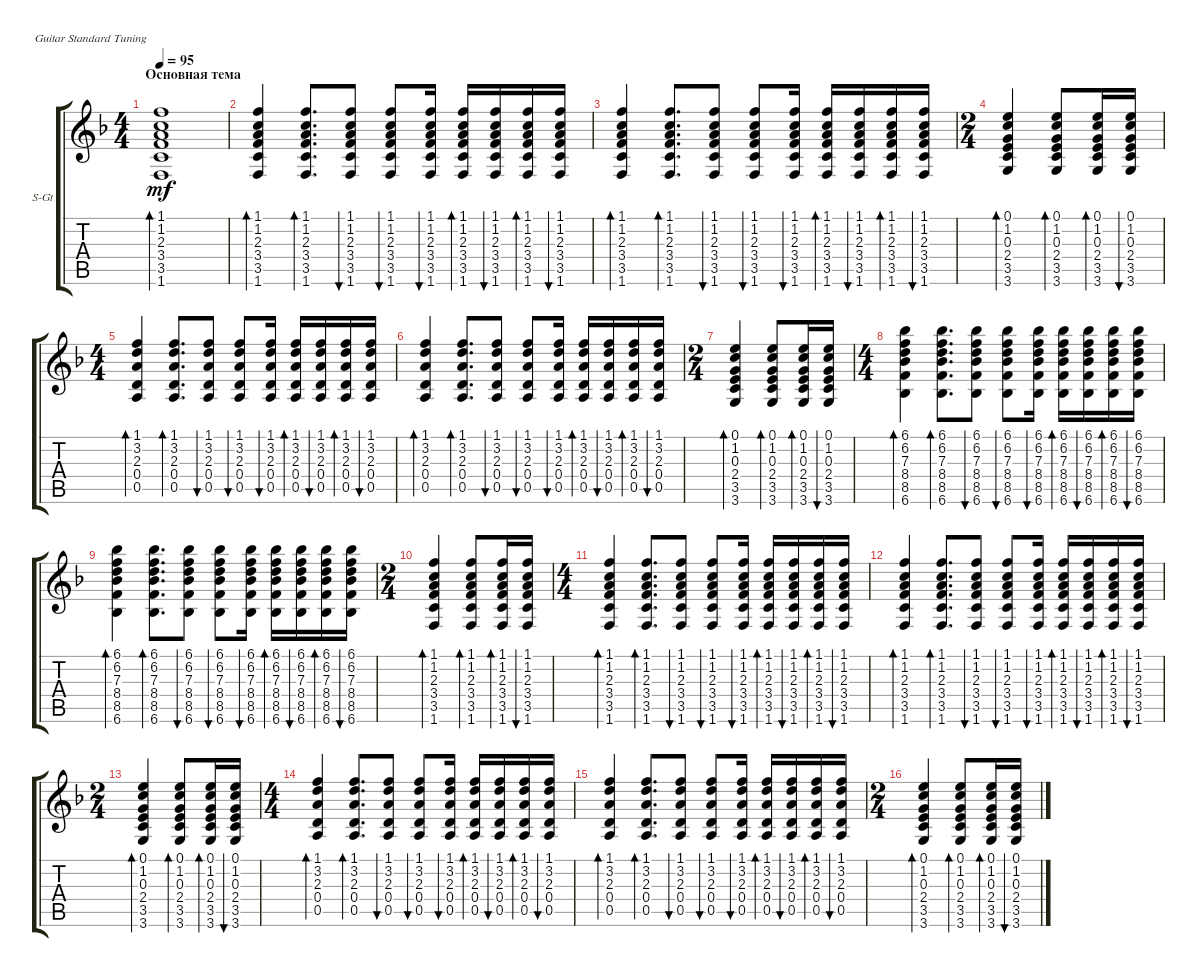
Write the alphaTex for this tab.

\defaultSystemsLayout 4
\bracketExtendMode groupsimilarinstruments
\firstSystemTrackNameOrientation horizontal
\otherSystemsTrackNameOrientation horizontal
\track ("Steel Guitar" "S-Gt") {instrument acousticguitarsteel}
\staff {score tabs}
\tuning (E4 B3 G3 D3 A2 E2)
\ts (4 4)
\section ("" "Основная тема")
\tempo 95
\clef g2
\ks f
(1.6 3.5 3.4 2.3 1.2 1.1).1{bd 30 dy mf instrument acousticguitarsteel} |
(1.6 3.5 3.4 2.3 1.2 1.1).4{bd 30} (1.6 3.5 3.4 2.3 1.2 1.1).8{d bd 30} (1.6 3.5 3.4 2.3 1.2 1.1).8{bu 30} (1.6 3.5 3.4 2.3 1.2 1.1).8{bu 30} (1.6 3.5 3.4 2.3 1.2 1.1).16{bu 30} (1.6 3.5 3.4 2.3 1.2 1.1).16{bd 30} (1.6 3.5 3.4 2.3 1.2 1.1).16{bu 30} (1.6 3.5 3.4 2.3 1.2 1.1).16{bd 30} (1.6 3.5 3.4 2.3 1.2 1.1).16{bu 30} |
(1.6 3.5 3.4 2.3 1.2 1.1).4{bd 30} (1.6 3.5 3.4 2.3 1.2 1.1).8{d bd 30} (1.6 3.5 3.4 2.3 1.2 1.1).8{bu 30} (1.6 3.5 3.4 2.3 1.2 1.1).8{bu 30} (1.6 3.5 3.4 2.3 1.2 1.1).16{bu 30} (1.6 3.5 3.4 2.3 1.2 1.1).16{bd 30} (1.6 3.5 3.4 2.3 1.2 1.1).16{bu 30} (1.6 3.5 3.4 2.3 1.2 1.1).16{bd 30} (1.6 3.5 3.4 2.3 1.2 1.1).16{bu 30} |
\ts (2 4)
(3.5 3.6 2.4 0.3 1.2 0.1).4{bd 30} (3.5 3.6 2.4 0.3 1.2 0.1).8{bd 30} (3.5 3.6 2.4 0.3 1.2 0.1).16{bd 30} (3.5 3.6 2.4 0.3 1.2 0.1).16{bu 30} |
\ts (4 4)
(0.5 0.4 2.3 3.2 1.1).4{bd 30} (0.5 0.4 2.3 3.2 1.1).8{d bd 30} (0.5 0.4 2.3 3.2 1.1).8{bu 30} (0.5 0.4 2.3 3.2 1.1).8{bu 30} (0.5 0.4 2.3 3.2 1.1).16{bu 30} (0.5 0.4 2.3 3.2 1.1).16{bd 30} (0.5 0.4 2.3 3.2 1.1).16{bu 30} (0.5 0.4 2.3 3.2 1.1).16{bd 30} (0.5 0.4 2.3 3.2 1.1).16{bu 30} |
(0.5 0.4 2.3 3.2 1.1).4{bd 30} (0.5 0.4 2.3 3.2 1.1).8{d bd 30} (0.5 0.4 2.3 3.2 1.1).8{bu 30} (0.5 0.4 2.3 3.2 1.1).8{bu 30} (0.5 0.4 2.3 3.2 1.1).16{bu 30} (0.5 0.4 2.3 3.2 1.1).16{bd 30} (0.5 0.4 2.3 3.2 1.1).16{bu 30} (0.5 0.4 2.3 3.2 1.1).16{bd 30} (0.5 0.4 2.3 3.2 1.1).16{bu 30} |
\ts (2 4)
(3.5 3.6 2.4 0.3 1.2 0.1).4{bd 30} (3.5 3.6 2.4 0.3 1.2 0.1).8{bd 30} (3.5 3.6 2.4 0.3 1.2 0.1).16{bd 30} (3.5 3.6 2.4 0.3 1.2 0.1).16{bu 30} |
\ts (4 4)
(6.6 8.5 8.4 7.3 6.2 6.1).4{bd 30} (6.6 8.5 8.4 7.3 6.2 6.1).8{d bd 30} (6.6 8.5 8.4 7.3 6.2 6.1).8{bu 30} (6.6 8.5 8.4 7.3 6.2 6.1).8{bu 30} (6.6 8.5 8.4 7.3 6.2 6.1).16{bu 30} (6.6 8.5 8.4 7.3 6.2 6.1).16{bd 30} (6.6 8.5 8.4 7.3 6.2 6.1).16{bu 30} (6.6 8.5 8.4 7.3 6.2 6.1).16{bd 30} (6.6 8.5 8.4 7.3 6.2 6.1).16{bu 30} |
(6.6 8.5 8.4 7.3 6.2 6.1).4{bd 30} (6.6 8.5 8.4 7.3 6.2 6.1).8{d bd 30} (6.6 8.5 8.4 7.3 6.2 6.1).8{bu 30} (6.6 8.5 8.4 7.3 6.2 6.1).8{bu 30} (6.6 8.5 8.4 7.3 6.2 6.1).16{bu 30} (6.6 8.5 8.4 7.3 6.2 6.1).16{bd 30} (6.6 8.5 8.4 7.3 6.2 6.1).16{bu 30} (6.6 8.5 8.4 7.3 6.2 6.1).16{bd 30} (6.6 8.5 8.4 7.3 6.2 6.1).16{bu 30} |
\ts (2 4)
(3.5 1.6 3.4 2.3 1.2 1.1).4{bd 30} (3.5 1.6 3.4 2.3 1.2 1.1).8{bd 30} (3.5 1.6 3.4 2.3 1.2 1.1).16{bd 30} (3.5 1.6 3.4 2.3 1.2 1.1).16{bu 30} |
\ts (4 4)
(1.6 3.5 3.4 2.3 1.2 1.1).4{bd 30} (1.6 3.5 3.4 2.3 1.2 1.1).8{d bd 30} (1.6 3.5 3.4 2.3 1.2 1.1).8{bu 30} (1.6 3.5 3.4 2.3 1.2 1.1).8{bu 30} (1.6 3.5 3.4 2.3 1.2 1.1).16{bu 30} (1.6 3.5 3.4 2.3 1.2 1.1).16{bd 30} (1.6 3.5 3.4 2.3 1.2 1.1).16{bu 30} (1.6 3.5 3.4 2.3 1.2 1.1).16{bd 30} (1.6 3.5 3.4 2.3 1.2 1.1).16{bu 30} |
(1.6 3.5 3.4 2.3 1.2 1.1).4{bd 30} (1.6 3.5 3.4 2.3 1.2 1.1).8{d bd 30} (1.6 3.5 3.4 2.3 1.2 1.1).8{bu 30} (1.6 3.5 3.4 2.3 1.2 1.1).8{bu 30} (1.6 3.5 3.4 2.3 1.2 1.1).16{bu 30} (1.6 3.5 3.4 2.3 1.2 1.1).16{bd 30} (1.6 3.5 3.4 2.3 1.2 1.1).16{bu 30} (1.6 3.5 3.4 2.3 1.2 1.1).16{bd 30} (1.6 3.5 3.4 2.3 1.2 1.1).16{bu 30} |
\ts (2 4)
(3.5 3.6 2.4 0.3 1.2 0.1).4{bd 30} (3.5 3.6 2.4 0.3 1.2 0.1).8{bd 30} (3.5 3.6 2.4 0.3 1.2 0.1).16{bd 30} (3.5 3.6 2.4 0.3 1.2 0.1).16{bu 30} |
\ts (4 4)
(0.5 0.4 2.3 3.2 1.1).4{bd 30} (0.5 0.4 2.3 3.2 1.1).8{d bd 30} (0.5 0.4 2.3 3.2 1.1).8{bu 30} (0.5 0.4 2.3 3.2 1.1).8{bu 30} (0.5 0.4 2.3 3.2 1.1).16{bu 30} (0.5 0.4 2.3 3.2 1.1).16{bd 30} (0.5 0.4 2.3 3.2 1.1).16{bu 30} (0.5 0.4 2.3 3.2 1.1).16{bd 30} (0.5 0.4 2.3 3.2 1.1).16{bu 30} |
(0.5 0.4 2.3 3.2 1.1).4{bd 30} (0.5 0.4 2.3 3.2 1.1).8{d bd 30} (0.5 0.4 2.3 3.2 1.1).8{bu 30} (0.5 0.4 2.3 3.2 1.1).8{bu 30} (0.5 0.4 2.3 3.2 1.1).16{bu 30} (0.5 0.4 2.3 3.2 1.1).16{bd 30} (0.5 0.4 2.3 3.2 1.1).16{bu 30} (0.5 0.4 2.3 3.2 1.1).16{bd 30} (0.5 0.4 2.3 3.2 1.1).16{bu 30} |
\ts (2 4)
(3.5 3.6 2.4 0.3 1.2 0.1).4{bd 30} (3.5 3.6 2.4 0.3 1.2 0.1).8{bd 30} (3.5 3.6 2.4 0.3 1.2 0.1).16{bd 30} (3.5 3.6 2.4 0.3 1.2 0.1).16{bu 30}
